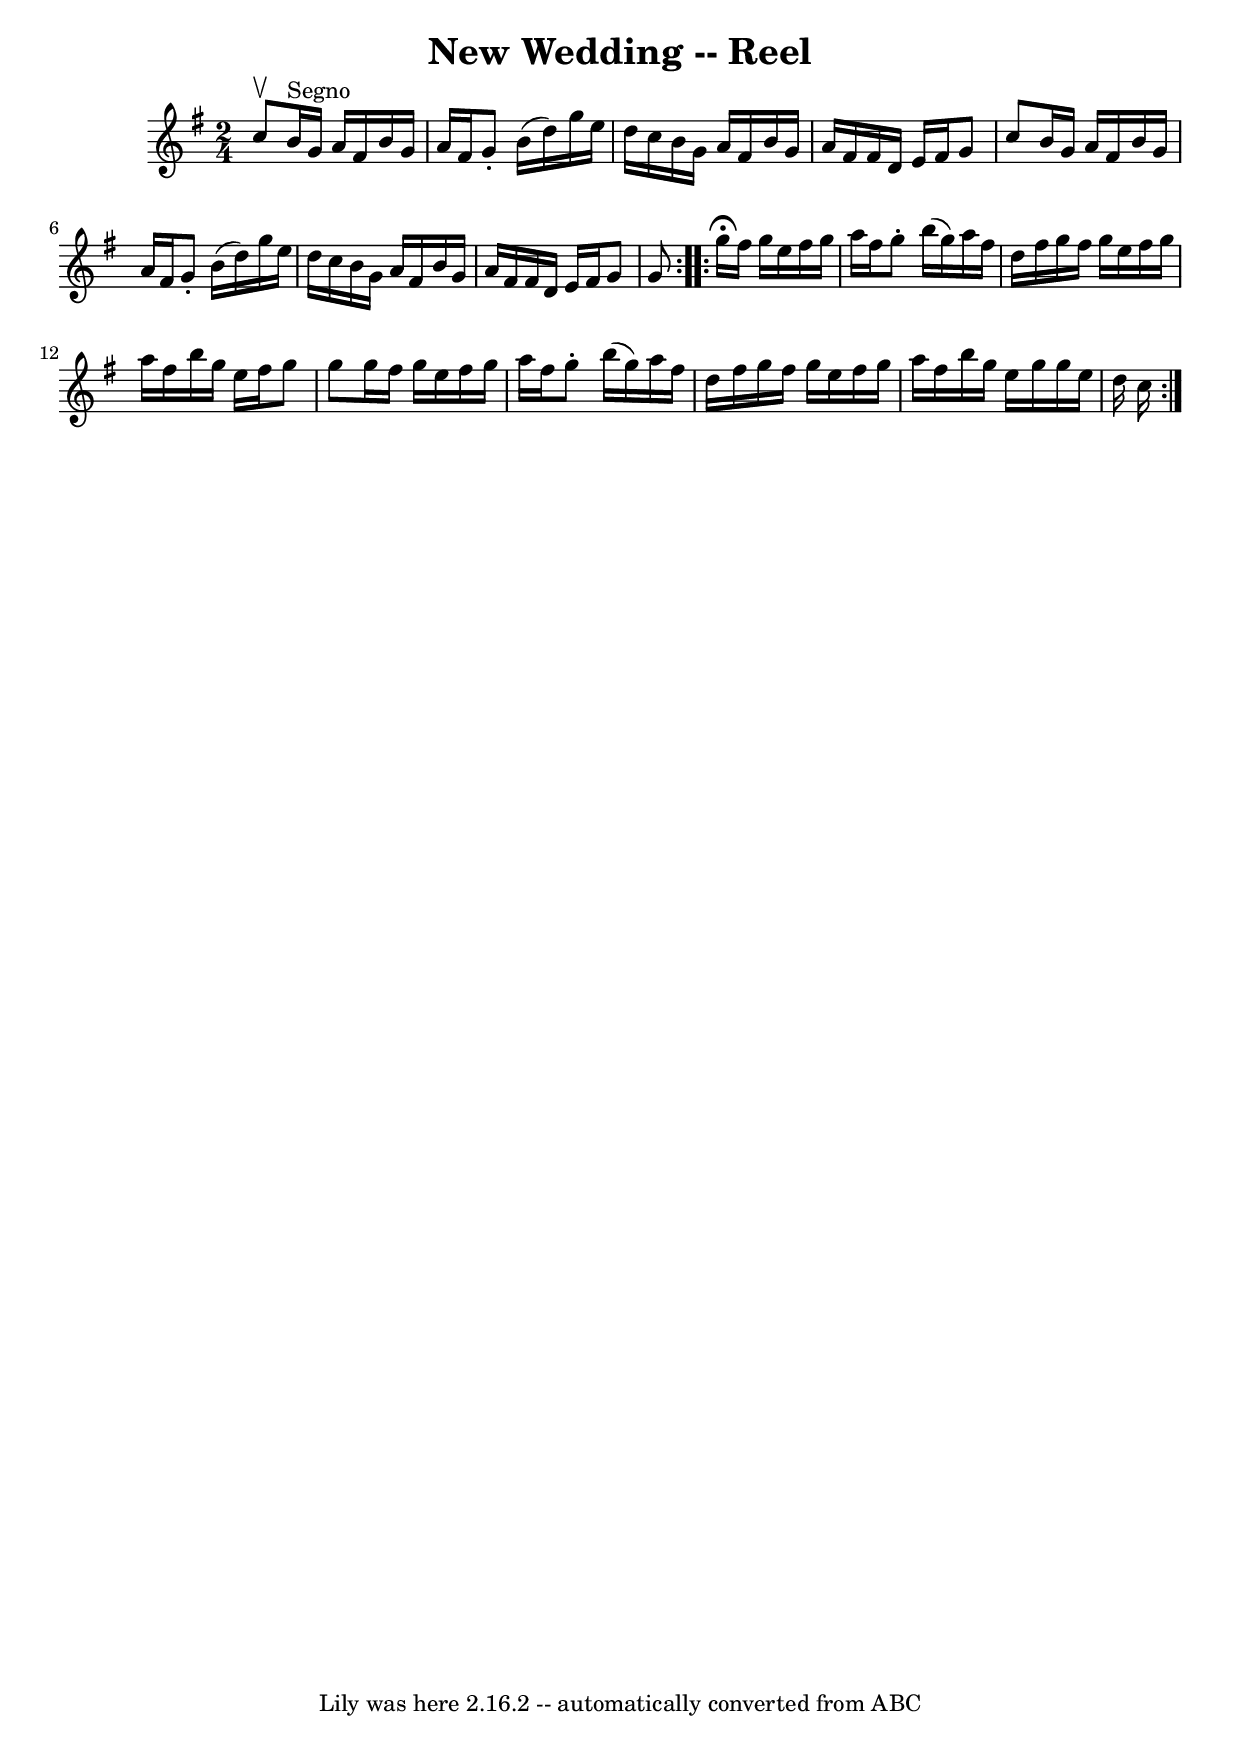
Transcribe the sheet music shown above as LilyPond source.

\version "2.16.2"
\include "Mammoth.ily"
\header {
  %% book = "Ryan's Mammoth Collection"
  crossRefNumber = "1"
  footnotes = "\\\\192"
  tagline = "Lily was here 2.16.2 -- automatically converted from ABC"
  title = "New Wedding -- Reel"

}
voicedefault =  {



  \repeat volta 2 {

    \time 2/4 
    \key g \major
 c''8^\upbow   |
    b'16^"Segno" g'16    
    a'16 fis'16 b'16 g'16 a'16 fis'16    |
    g'8 -. b'16 (
    d''16) g''16 e''16 d''16 c''16    |
    b'16 g'16    
    a'16 fis'16 b'16 g'16 a'16 fis'16    |
    fis'16 d'16   
    e'16 fis'16 g'8 c''8    |
    b'16 g'16 a'16 fis'16   
    b'16 g'16 a'16 fis'16    |
    g'8 -. b'16 (d''16)   
    g''16 e''16 d''16 c''16    |
    b'16 g'16 a'16 fis'16   
    b'16 g'16 a'16 fis'16    |
    fis'16 d'16 e'16 fis'16  
    g'8 g'8    
  }     
  \repeat volta 2 {
    g''16^\fermata fis''16 g''16    
    e''16 fis''16 g''16 a''16 fis''16    |
    g''8 -. b''16 (
    g''16) a''16 fis''16 d''16 fis''16    |
    g''16 fis''16 
    g''16 e''16 fis''16 g''16 a''16 fis''16    |
    b''16   
    g''16 e''16 fis''16 g''8 g''8    |
    g''16 fis''16    
    g''16 e''16 fis''16 g''16 a''16 fis''16    |
    g''8 -.   
    b''16 (g''16) a''16 fis''16 d''16 fis''16    |
    g''16  
    fis''16 g''16 e''16 fis''16 g''16 a''16 fis''16    |
    
    b''16 g''16 e''16 g''16 g''16 e''16 d''16 c''16        
  } 
  

}

\score{
  <<

    \context Staff="default"
    {
      \voicedefault 
      
    }

  >>
  \layout {
    
  }
  \midi {
  }

}
